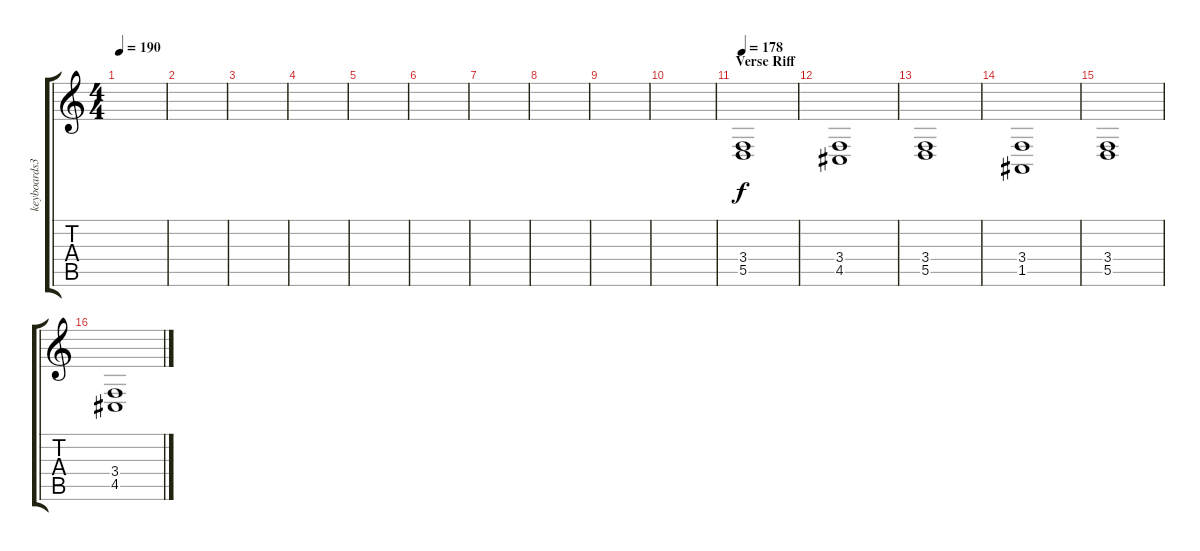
\track ("keyboards3" "keyboards3") {instrument stringensemble1}
\staff {score tabs}
\tuning (E4 B3 G3 D3 A2 E2) {hide}
\ts (4 4)
\tempo 190
\clef g2
\ks c
|
|
|
|
|
|
|
|
|
|
\section ("" "Verse Riff")
\tempo 178
(3.4 5.5).1 |
(3.4 4.5).1 |
(3.4 5.5).1 |
(3.4 1.5).1 |
(3.4 5.5).1 |
(3.4 4.5).1
